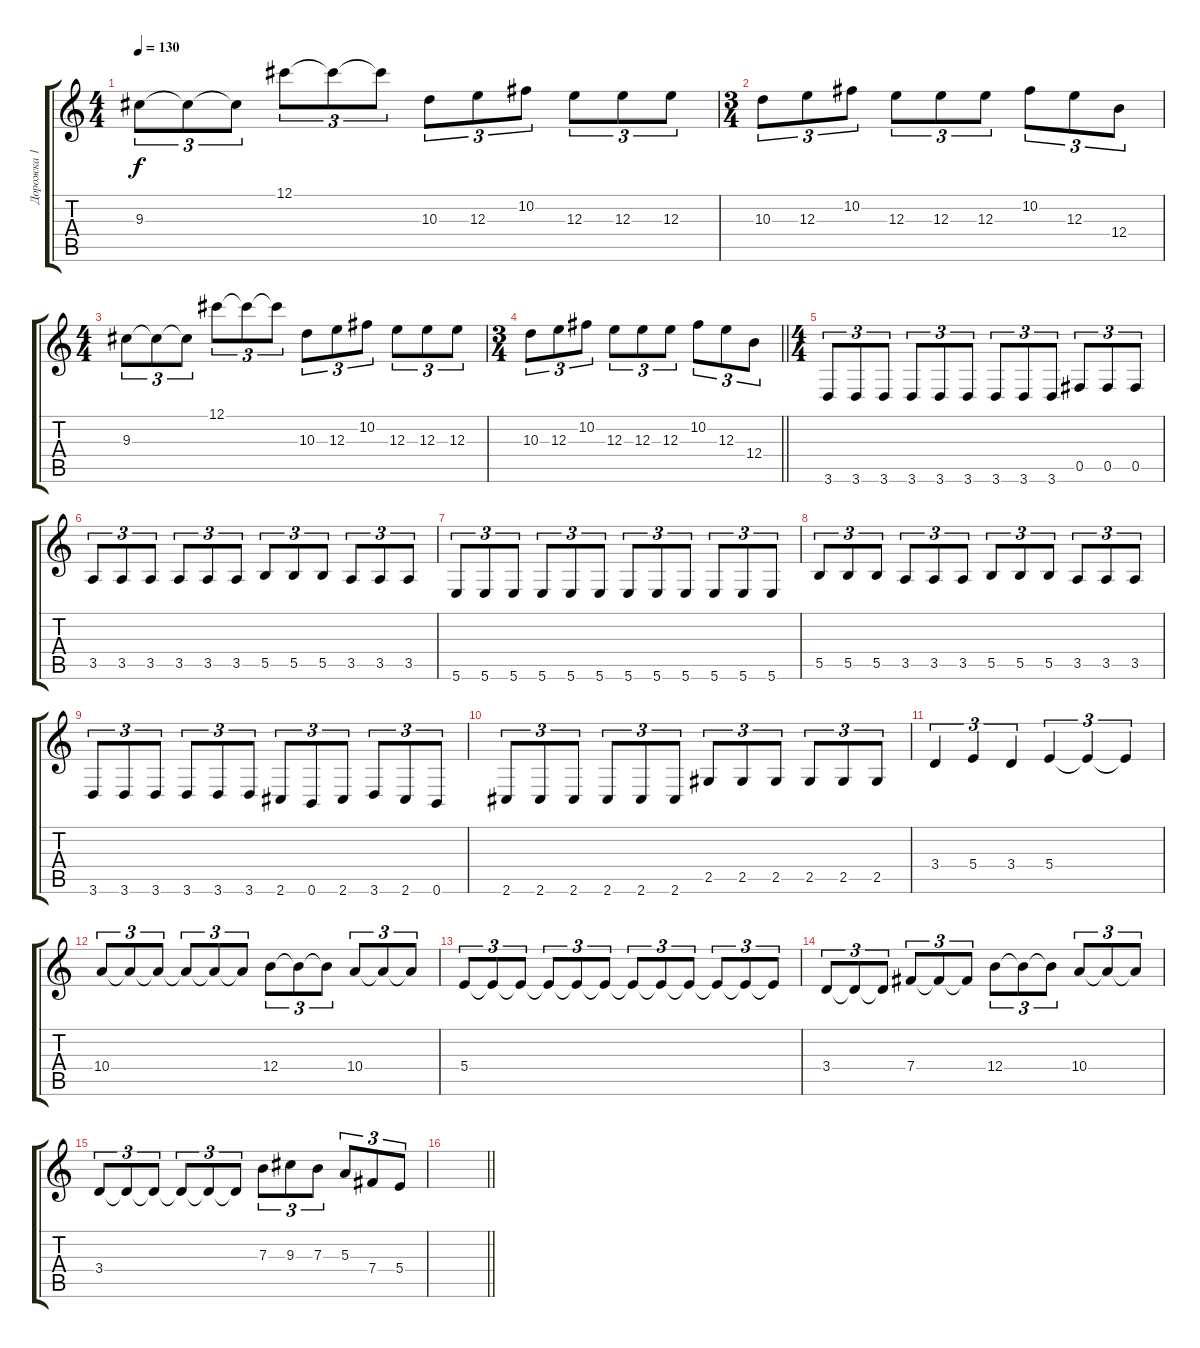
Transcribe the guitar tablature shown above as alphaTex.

\track ("Дорожка 1" "Дорожка 1") {instrument distortionguitar}
\staff {score tabs}
\tuning (Db4 Ab3 E3 B2 Gb2 B1) {hide}
\ts (4 4)
\tempo 130
\clef g2
\ks c
9.3.8{tu (3 2) dy f} 9.3{t}.8{tu (3 2)} 9.3{t}.8{tu (3 2)} 12.1.8{tu (3 2)} 12.1{t}.8{tu (3 2)} 12.1{t}.8{tu (3 2)} 10.3.8{tu (3 2)} 12.3.8{tu (3 2)} 10.2.8{tu (3 2)} 12.3.8{tu (3 2)} 12.3.8{tu (3 2)} 12.3.8{tu (3 2)} |
\ts (3 4)
10.3.8{tu (3 2)} 12.3.8{tu (3 2)} 10.2.8{tu (3 2)} 12.3.8{tu (3 2)} 12.3.8{tu (3 2)} 12.3.8{tu (3 2)} 10.2.8{tu (3 2)} 12.3.8{tu (3 2)} 12.4.8{tu (3 2)} |
\ts (4 4)
9.3.8{tu (3 2)} 9.3{t}.8{tu (3 2)} 9.3{t}.8{tu (3 2)} 12.1.8{tu (3 2)} 12.1{t}.8{tu (3 2)} 12.1{t}.8{tu (3 2)} 10.3.8{tu (3 2)} 12.3.8{tu (3 2)} 10.2.8{tu (3 2)} 12.3.8{tu (3 2)} 12.3.8{tu (3 2)} 12.3.8{tu (3 2)} |
\ts (3 4)
\barLineRight lightlight
10.3.8{tu (3 2)} 12.3.8{tu (3 2)} 10.2.8{tu (3 2)} 12.3.8{tu (3 2)} 12.3.8{tu (3 2)} 12.3.8{tu (3 2)} 10.2.8{tu (3 2)} 12.3.8{tu (3 2)} 12.4.8{tu (3 2)} |
\ts (4 4)
3.6.8{tu (3 2)} 3.6.8{tu (3 2)} 3.6.8{tu (3 2)} 3.6.8{tu (3 2)} 3.6.8{tu (3 2)} 3.6.8{tu (3 2)} 3.6.8{tu (3 2)} 3.6.8{tu (3 2)} 3.6.8{tu (3 2)} 0.5.8{tu (3 2)} 0.5.8{tu (3 2)} 0.5.8{tu (3 2)} |
3.5.8{tu (3 2)} 3.5.8{tu (3 2)} 3.5.8{tu (3 2)} 3.5.8{tu (3 2)} 3.5.8{tu (3 2)} 3.5.8{tu (3 2)} 5.5.8{tu (3 2)} 5.5.8{tu (3 2)} 5.5.8{tu (3 2)} 3.5.8{tu (3 2)} 3.5.8{tu (3 2)} 3.5.8{tu (3 2)} |
5.6.8{tu (3 2)} 5.6.8{tu (3 2)} 5.6.8{tu (3 2)} 5.6.8{tu (3 2)} 5.6.8{tu (3 2)} 5.6.8{tu (3 2)} 5.6.8{tu (3 2)} 5.6.8{tu (3 2)} 5.6.8{tu (3 2)} 5.6.8{tu (3 2)} 5.6.8{tu (3 2)} 5.6.8{tu (3 2)} |
5.5.8{tu (3 2)} 5.5.8{tu (3 2)} 5.5.8{tu (3 2)} 3.5.8{tu (3 2)} 3.5.8{tu (3 2)} 3.5.8{tu (3 2)} 5.5.8{tu (3 2)} 5.5.8{tu (3 2)} 5.5.8{tu (3 2)} 3.5.8{tu (3 2)} 3.5.8{tu (3 2)} 3.5.8{tu (3 2)} |
3.6.8{tu (3 2)} 3.6.8{tu (3 2)} 3.6.8{tu (3 2)} 3.6.8{tu (3 2)} 3.6.8{tu (3 2)} 3.6.8{tu (3 2)} 2.6.8{tu (3 2)} 0.6.8{tu (3 2)} 2.6.8{tu (3 2)} 3.6.8{tu (3 2)} 2.6.8{tu (3 2)} 0.6.8{tu (3 2)} |
2.6.8{tu (3 2)} 2.6.8{tu (3 2)} 2.6.8{tu (3 2)} 2.6.8{tu (3 2)} 2.6.8{tu (3 2)} 2.6.8{tu (3 2)} 2.5.8{tu (3 2)} 2.5.8{tu (3 2)} 2.5.8{tu (3 2)} 2.5.8{tu (3 2)} 2.5.8{tu (3 2)} 2.5.8{tu (3 2)} |
3.4.4{tu (3 2)} 5.4.4{tu (3 2)} 3.4.4{tu (3 2)} 5.4.4{tu (3 2)} 5.4{t}.4{tu (3 2)} 5.4{t}.4{tu (3 2)} |
10.4.8{tu (3 2)} 10.4{t}.8{tu (3 2)} 10.4{t}.8{tu (3 2)} 10.4{t}.8{tu (3 2)} 10.4{t}.8{tu (3 2)} 10.4{t}.8{tu (3 2)} 12.4.8{tu (3 2)} 12.4{t}.8{tu (3 2)} 12.4{t}.8{tu (3 2)} 10.4.8{tu (3 2)} 10.4{t}.8{tu (3 2)} 10.4{t}.8{tu (3 2)} |
5.4.8{tu (3 2)} 5.4{t}.8{tu (3 2)} 5.4{t}.8{tu (3 2)} 5.4{t}.8{tu (3 2)} 5.4{t}.8{tu (3 2)} 5.4{t}.8{tu (3 2)} 5.4{t}.8{tu (3 2)} 5.4{t}.8{tu (3 2)} 5.4{t}.8{tu (3 2)} 5.4{t}.8{tu (3 2)} 5.4{t}.8{tu (3 2)} 5.4{t}.8{tu (3 2)} |
3.4.8{tu (3 2)} 3.4{t}.8{tu (3 2)} 3.4{t}.8{tu (3 2)} 7.4.8{tu (3 2)} 7.4{t}.8{tu (3 2)} 7.4{t}.8{tu (3 2)} 12.4.8{tu (3 2)} 12.4{t}.8{tu (3 2)} 12.4{t}.8{tu (3 2)} 10.4.8{tu (3 2)} 10.4{t}.8{tu (3 2)} 10.4{t}.8{tu (3 2)} |
3.4.8{tu (3 2)} 3.4{t}.8{tu (3 2)} 3.4{t}.8{tu (3 2)} 3.4{t}.8{tu (3 2)} 3.4{t}.8{tu (3 2)} 3.4{t}.8{tu (3 2)} 7.3.8{tu (3 2)} 9.3.8{tu (3 2)} 7.3.8{tu (3 2)} 5.3.8{tu (3 2)} 7.4.8{tu (3 2)} 5.4.8{tu (3 2)} |
\barLineRight lightlight
